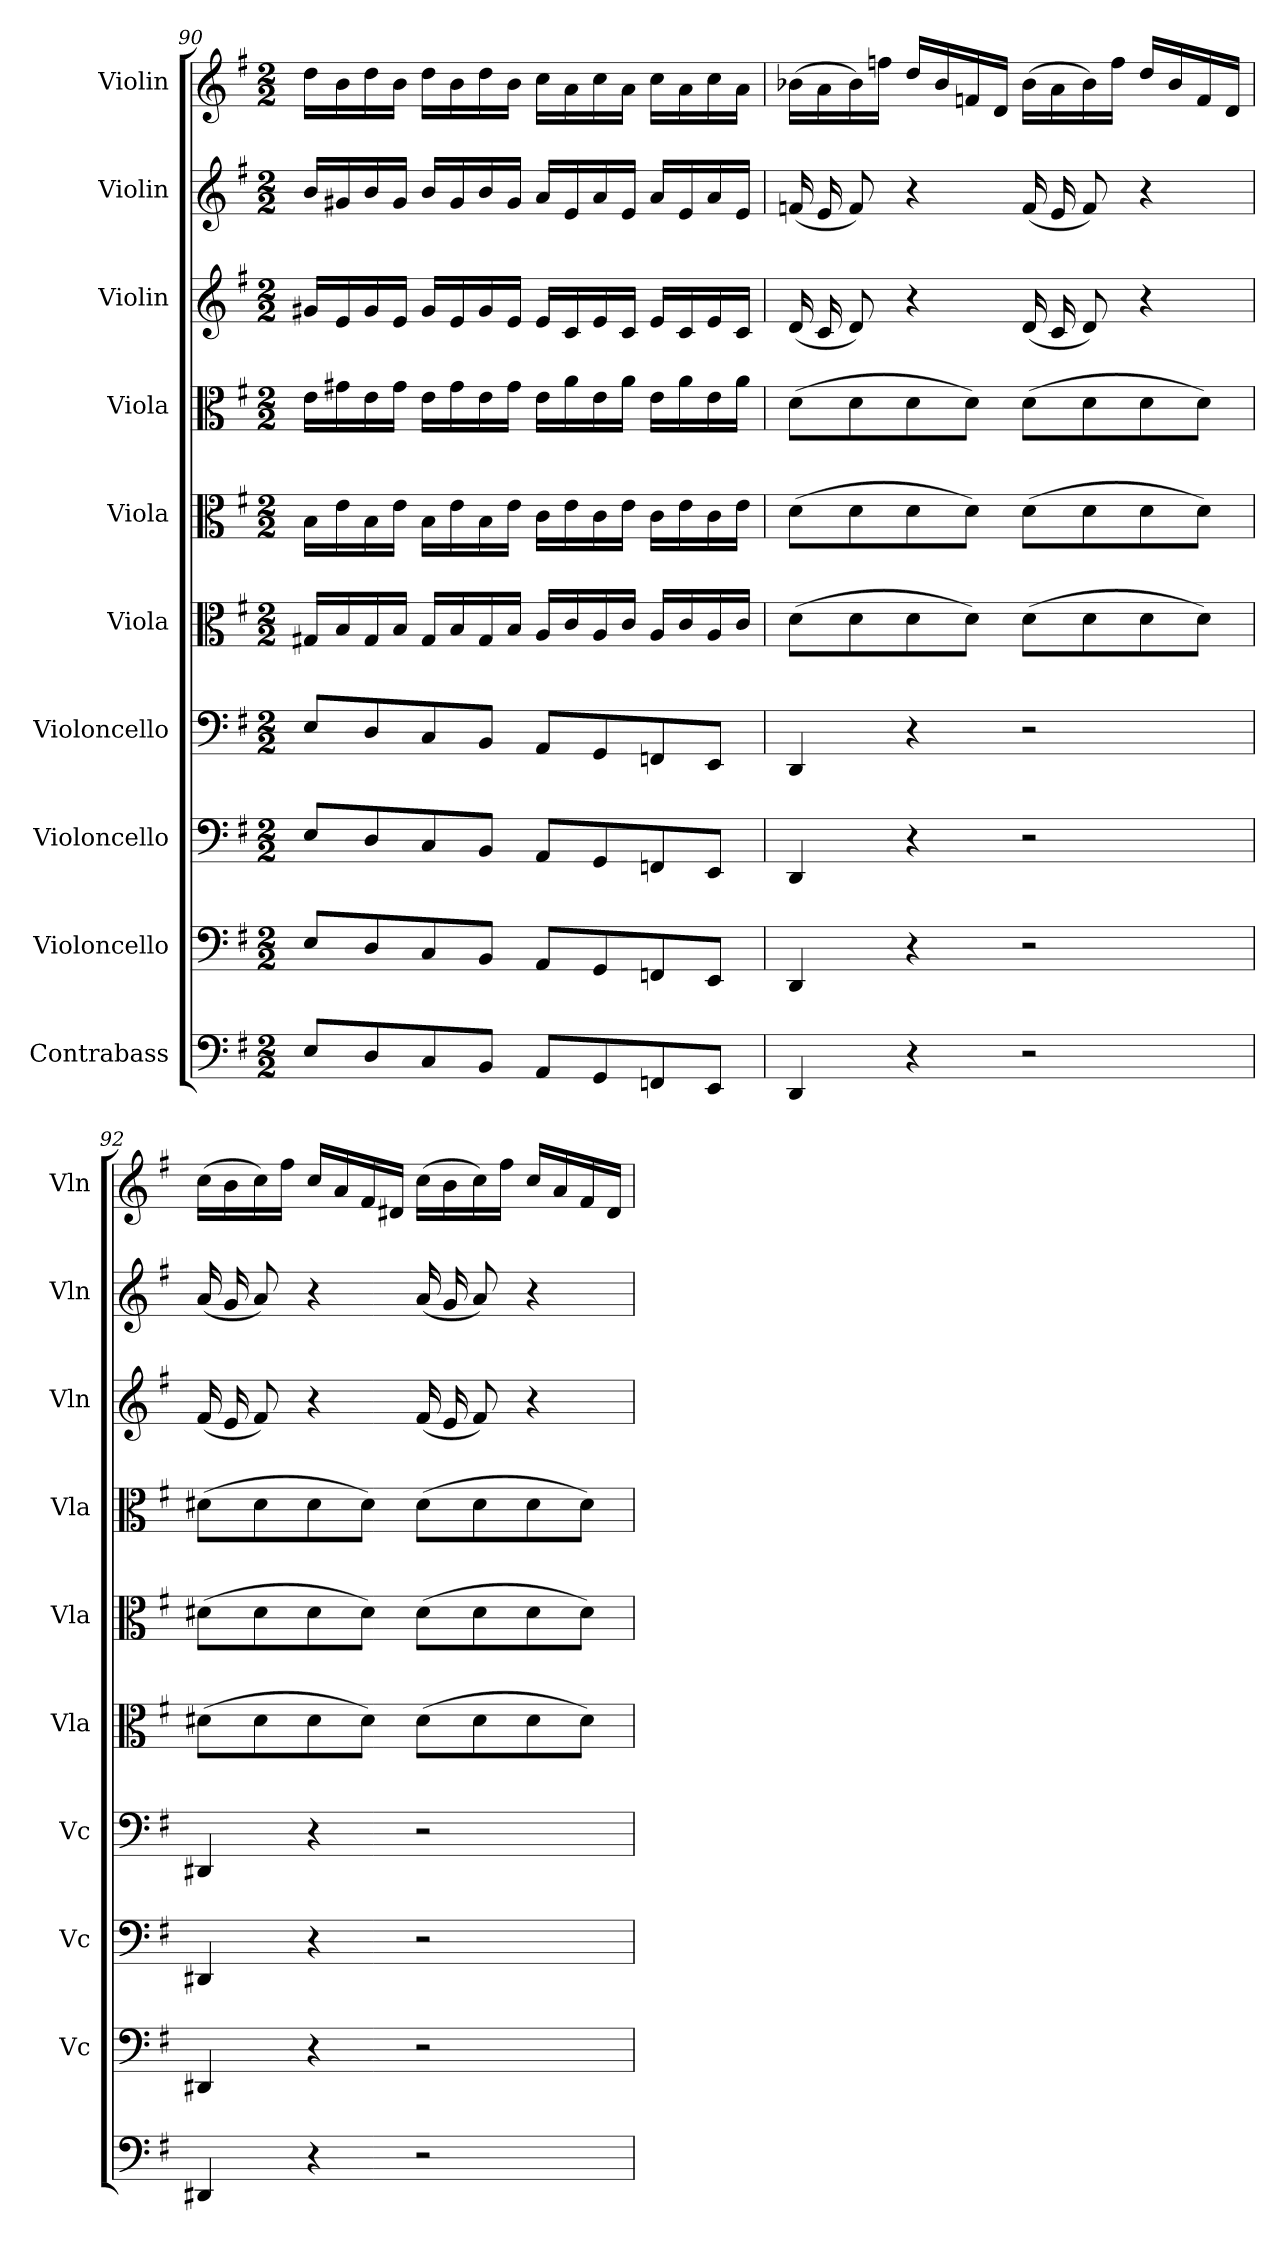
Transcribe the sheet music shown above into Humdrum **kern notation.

**kern	**kern	**kern	**kern	**kern	**kern	**kern	**kern	**kern	**kern
*part10	*part9	*part8	*part7	*part6	*part5	*part4	*part3	*part2	*part1
*staff10	*staff9	*staff8	*staff7	*staff6	*staff5	*staff4	*staff3	*staff2	*staff1
*I"Contrabass	*I"Violoncello	*I"Violoncello	*I"Violoncello	*I"Viola	*I"Viola	*I"Viola	*I"Violin	*I"Violin	*I"Violin
*	*I'Vc	*I'Vc	*I'Vc	*I'Vla	*I'Vla	*I'Vla	*I'Vln	*I'Vln	*I'Vln
*clefF4	*clefF4	*clefF4	*clefF4	*clefC3	*clefC3	*clefC3	*clefG2	*clefG2	*clefG2
*k[f#]	*k[f#]	*k[f#]	*k[f#]	*k[f#]	*k[f#]	*k[f#]	*k[f#]	*k[f#]	*k[f#]
*G:	*G:	*G:	*G:	*G:	*G:	*G:	*G:	*G:	*G:
*M2/2	*M2/2	*M2/2	*M2/2	*M2/2	*M2/2	*M2/2	*M2/2	*M2/2	*M2/2
=90	=90	=90	=90	=90	=90	=90	=90	=90	=90
8E/L	8E/L	8E/L	8E/L	16G#X/LL	16B\LL	16e\LL	16g#X/LL	16b/LL	16dd\LL
.	.	.	.	16B/	16e\	16g#X\	16e/	16g#X/	16b\
8D/	8D/	8D/	8D/	16G#/	16B\	16e\	16g#/	16b/	16dd\
.	.	.	.	16B/JJ	16e\JJ	16g#\JJ	16e/JJ	16g#/JJ	16b\JJ
8C/	8C/	8C/	8C/	16G#/LL	16B\LL	16e\LL	16g#/LL	16b/LL	16dd\LL
.	.	.	.	16B/	16e\	16g#\	16e/	16g#/	16b\
8BB/J	8BB/J	8BB/J	8BB/J	16G#/	16B\	16e\	16g#/	16b/	16dd\
.	.	.	.	16B/JJ	16e\JJ	16g#\JJ	16e/JJ	16g#/JJ	16b\JJ
8AA/L	8AA/L	8AA/L	8AA/L	16A/LL	16c\LL	16e\LL	16e/LL	16a/LL	16cc\LL
.	.	.	.	16c/	16e\	16a\	16c/	16e/	16a\
8GG/	8GG/	8GG/	8GG/	16A/	16c\	16e\	16e/	16a/	16cc\
.	.	.	.	16c/JJ	16e\JJ	16a\JJ	16c/JJ	16e/JJ	16a\JJ
8FFn/	8FFn/	8FFn/	8FFn/	16A/LL	16c\LL	16e\LL	16e/LL	16a/LL	16cc\LL
.	.	.	.	16c/	16e\	16a\	16c/	16e/	16a\
8EE/J	8EE/J	8EE/J	8EE/J	16A/	16c\	16e\	16e/	16a/	16cc\
.	.	.	.	16c/JJ	16e\JJ	16a\JJ	16c/JJ	16e/JJ	16a\JJ
=91	=91	=91	=91	=91	=91	=91	=91	=91	=91
4DD/	4DD/	4DD/	4DD/	(8d\L	(8d\L	(8d\L	(16d/	(16fn/	(16b-X\LL
.	.	.	.	.	.	.	16c/	16e/	16a\
.	.	.	.	8d\	8d\	8d\	8d/)	8f/)	16b-\)
.	.	.	.	.	.	.	.	.	16ffn\JJ
4r	4r	4r	4r	8d\	8d\	8d\	4r	4r	16dd/LL
.	.	.	.	.	.	.	.	.	16b-/
.	.	.	.	8d\J)	8d\J)	8d\J)	.	.	16fn/
.	.	.	.	.	.	.	.	.	16d/JJ
2r	2r	2r	2r	(8d\L	(8d\L	(8d\L	(16d/	(16f/	(16b-\LL
.	.	.	.	.	.	.	16c/	16e/	16a\
.	.	.	.	8d\	8d\	8d\	8d/)	8f/)	16b-\)
.	.	.	.	.	.	.	.	.	16ff\JJ
.	.	.	.	8d\	8d\	8d\	4r	4r	16dd/LL
.	.	.	.	.	.	.	.	.	16b-/
.	.	.	.	8d\J)	8d\J)	8d\J)	.	.	16f/
.	.	.	.	.	.	.	.	.	16d/JJ
=92	=92	=92	=92	=92	=92	=92	=92	=92	=92
4DD#X/	4DD#X/	4DD#X/	4DD#X/	(8d#X\L	(8d#X\L	(8d#X\L	(16f#/	(16a/	(16cc\LL
.	.	.	.	.	.	.	16e/	16g/	16b\
.	.	.	.	8d#\	8d#\	8d#\	8f#/)	8a/)	16cc\)
.	.	.	.	.	.	.	.	.	16ff#\JJ
4r	4r	4r	4r	8d#\	8d#\	8d#\	4r	4r	16cc/LL
.	.	.	.	.	.	.	.	.	16a/
.	.	.	.	8d#\J)	8d#\J)	8d#\J)	.	.	16f#/
.	.	.	.	.	.	.	.	.	16d#X/JJ
2r	2r	2r	2r	(8d#\L	(8d#\L	(8d#\L	(16f#/	(16a/	(16cc\LL
.	.	.	.	.	.	.	16e/	16g/	16b\
.	.	.	.	8d#\	8d#\	8d#\	8f#/)	8a/)	16cc\)
.	.	.	.	.	.	.	.	.	16ff#\JJ
.	.	.	.	8d#\	8d#\	8d#\	4r	4r	16cc/LL
.	.	.	.	.	.	.	.	.	16a/
.	.	.	.	8d#\J)	8d#\J)	8d#\J)	.	.	16f#/
.	.	.	.	.	.	.	.	.	16d#/JJ
=	=	=	=	=	=	=	=	=	=
*-	*-	*-	*-	*-	*-	*-	*-	*-	*-
